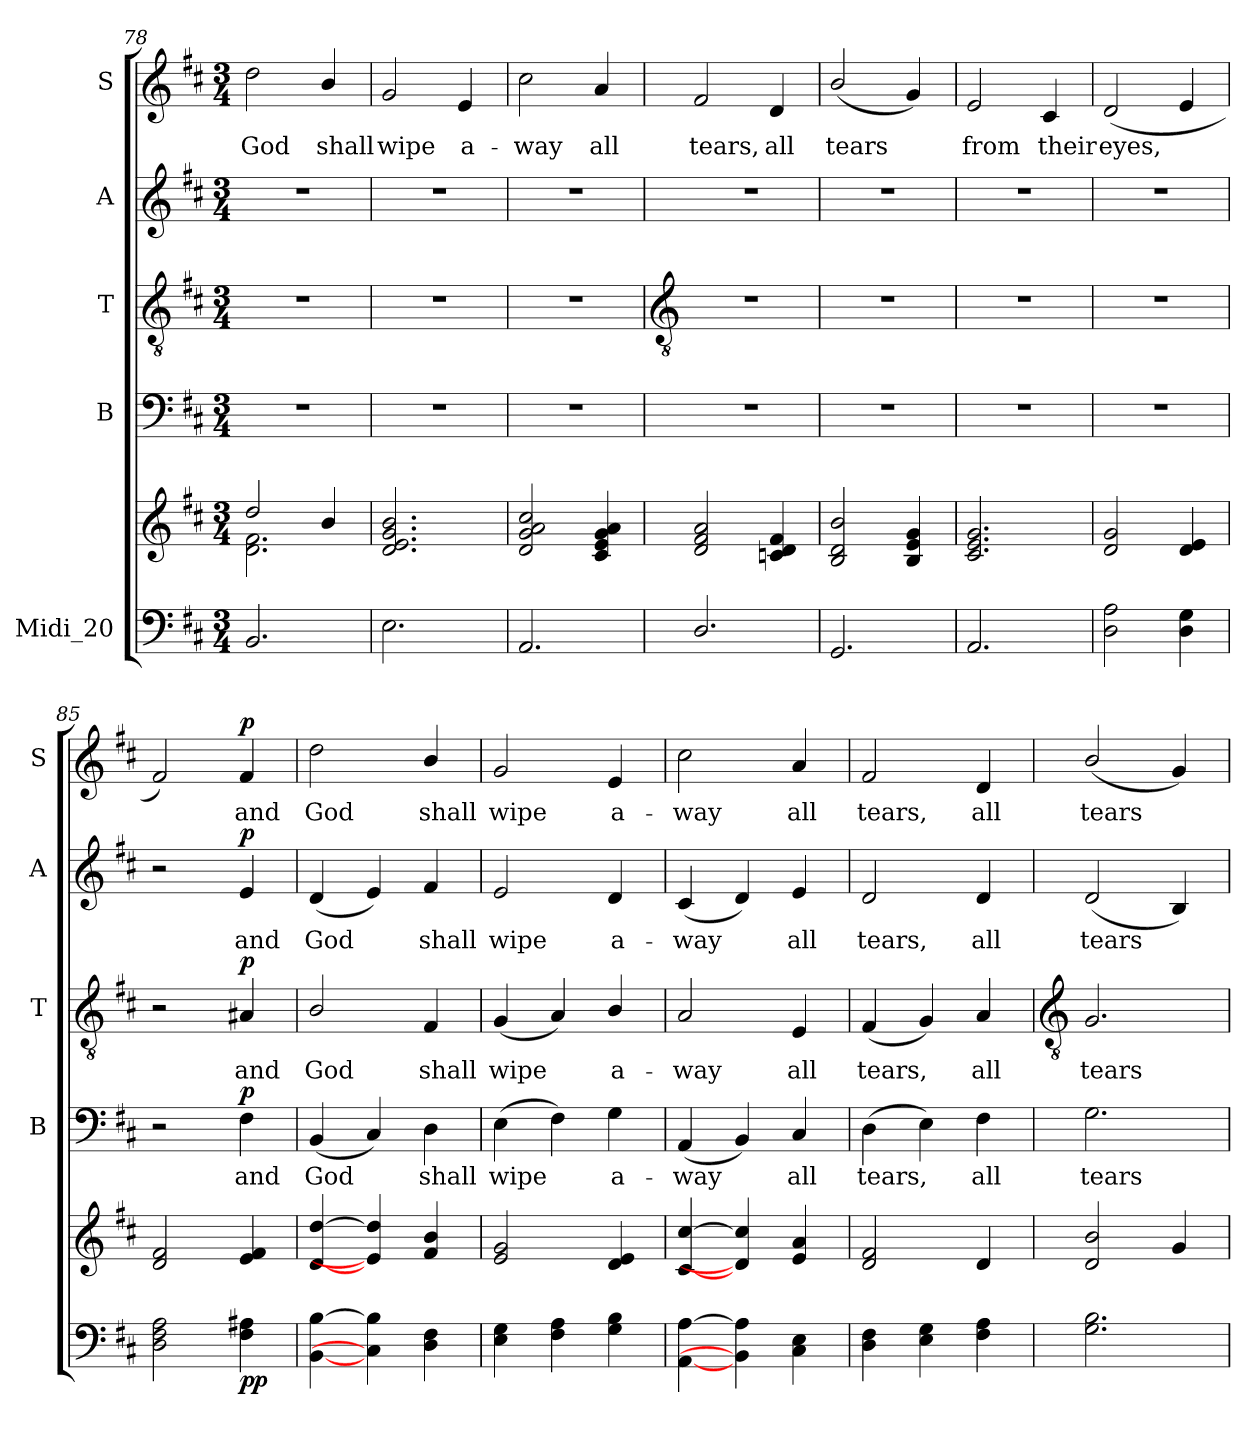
**kern	**kern	**dynam	**kern	**text	**dynam	**kern	**text	**dynam	**kern	**text	**dynam	**kern	**text	**dynam
*part5	*part5	*part5	*part4	*part4	*part4	*part3	*part3	*part3	*part2	*part2	*part2	*part1	*part1	*part1
*staff6	*staff5	*staff5/6	*staff4	*staff4	*staff4	*staff3	*staff3	*staff3	*staff2	*staff2	*staff2	*staff1	*staff1	*staff1
*I"Midi_20	*	*	*I"B	*	*	*I"T	*	*	*I"A	*	*	*I"S	*	*
*	*	*	*I'B	*	*	*I'T	*	*	*I'A	*	*	*I'S	*	*
*clefF4	*clefG2	*	*clefF4	*	*	*clefGv2	*	*	*clefG2	*	*	*clefG2	*	*
*k[f#c#]	*k[f#c#]	*	*k[f#c#]	*	*	*k[f#c#]	*	*	*k[f#c#]	*	*	*k[f#c#]	*	*
*D:	*D:	*	*D:	*	*	*D:	*	*	*D:	*	*	*D:	*	*
*M3/4	*M3/4	*	*M3/4	*	*	*M3/4	*	*	*M3/4	*	*	*M3/4	*	*
=78	=78	=78	=78	=78	=78	=78	=78	=78	=78	=78	=78	=78	=78	=78
*	*^	*	*	*	*	*	*	*	*	*	*	*	*	*
!	!	!	!	!LO:N:vis=1	!	!	!LO:N:vis=1	!	!	!LO:N:vis=1	!	!	!	!LO:LY:b	!
2.BB	2dd/	2.d\ 2.f#\	.	2.r	.	.	2.r	.	.	2.r	.	.	2dd	God	.
!	!	!	!	!	!	!	!	!	!	!	!	!	!	!LO:LY:b	!
.	4b/	.	.	.	.	.	.	.	.	.	.	.	4b/	shall	.
=79	=79	=79	=79	=79	=79	=79	=79	=79	=79	=79	=79	=79	=79	=79	=79
!	!	!	!	!LO:N:vis=1	!	!	!LO:N:vis=1	!	!	!LO:N:vis=1	!	!	!	!LO:LY:b	!
2.E\	2.d 2.e 2.g 2.b	2ryy	.	2.r	.	.	2.r	.	.	2.r	.	.	2g	wipe	.
!	!	!	!	!	!	!	!	!	!	!	!	!	!	!LO:LY:b	!
.	.	4ryy	.	.	.	.	.	.	.	.	.	.	4e	a-	.
=80	=80	=80	=80	=80	=80	=80	=80	=80	=80	=80	=80	=80	=80	=80	=80
!	!	!LO:N:vis=1	!	!LO:N:vis=1	!	!	!LO:N:vis=1	!	!	!LO:N:vis=1	!	!	!	!LO:LY:b	!
2.AA	2d 2g 2a 2cc#	2.ryy	.	2.r	.	.	2.r	.	.	2.r	.	.	2cc#	-way	.
!	!	!	!	!	!	!	!	!	!	!	!	!	!	!LO:LY:b	!
.	4c# 4e 4g 4a	.	.	.	.	.	.	.	.	.	.	.	4a	all	.
*	*v	*v	*	*	*	*	*	*	*	*	*	*	*	*	*
!!LO:LB:g=z
=81	=81	=81	=81	=81	=81	=81	=81	=81	=81	=81	=81	=81	=81	=81
*	*	*	*	*	*	*clefGv2	*	*	*	*	*	*	*	*
!	!	!	!LO:N:vis=1	!	!	!LO:N:vis=1	!	!	!LO:N:vis=1	!	!	!	!LO:LY:b	!
2.D/	2d 2f# 2a	.	2.r	.	.	2.r	.	.	2.r	.	.	2f#	tears,	.
!	!	!	!	!	!	!	!	!	!	!	!	!	!LO:LY:b	!
.	4cn 4d 4f#	.	.	.	.	.	.	.	.	.	.	4d	all	.
=82	=82	=82	=82	=82	=82	=82	=82	=82	=82	=82	=82	=82	=82	=82
!	!	!	!LO:N:vis=1	!	!	!LO:N:vis=1	!	!	!LO:N:vis=1	!	!	!	!LO:LY:b	!
2.GG	2B 2d 2b	.	2.r	.	.	2.r	.	.	2.r	.	.	(<2b/	tears	.
.	4B 4e 4g	.	.	.	.	.	.	.	.	.	.	4g)	.	.
=83	=83	=83	=83	=83	=83	=83	=83	=83	=83	=83	=83	=83	=83	=83
!	!	!	!LO:N:vis=1	!	!	!LO:N:vis=1	!	!	!LO:N:vis=1	!	!	!	!LO:LY:b	!
2.AA	2.c# 2.e 2.g	.	2.r	.	.	2.r	.	.	2.r	.	.	2e	from	.
!	!	!	!	!	!	!	!	!	!	!	!	!	!LO:LY:b	!
.	.	.	.	.	.	.	.	.	.	.	.	4c#	their	.
=84	=84	=84	=84	=84	=84	=84	=84	=84	=84	=84	=84	=84	=84	=84
!	!	!	!LO:N:vis=1	!	!	!LO:N:vis=1	!	!	!LO:N:vis=1	!	!	!	!LO:LY:b	!
2D 2A	2d 2g	.	2.r	.	.	2.r	.	.	2.r	.	.	(<2d	eyes,	.
4D 4G	4d 4e	.	.	.	.	.	.	.	.	.	.	4e	.	.
=85	=85	=85	=85	=85	=85	=85	=85	=85	=85	=85	=85	=85	=85	=85
2D\ 2F#\ 2A\	2d 2f#	.	2r	.	.	2r	.	.	2r	.	.	2f#)	.	.
!	!	!LO:DY:b=2	!	!LO:LY:b	!	!	!LO:LY:b	!	!	!LO:LY:b	!	!	!LO:LY:b	!
!	!	!LO:DY:n=1:b	!	!	!LO:DY:b	!	!	!LO:DY:b	!	!	!LO:DY:b	!	!	!LO:DY:b
4F#\ 4A#X\	4e 4f#	p p	4F#	and	p	4A#X	and	p	4e	and	p	4f#	and	p
=86	=86	=86	=86	=86	=86	=86	=86	=86	=86	=86	=86	=86	=86	=86
!	!	!	!	!LO:LY:b	!	!	!LO:LY:b	!	!	!LO:LY:b	!	!	!LO:LY:b	!
[4BB [4B	[4d [4dd	.	(<4BB	God	.	2B/	God	.	(<4d	God	.	2dd	God	.
4C#] 4B]	4e] 4dd]	.	4C#)	.	.	.	.	.	4e)	.	.	.	.	.
!	!	!	!	!LO:LY:b	!	!	!LO:LY:b	!	!	!LO:LY:b	!	!	!LO:LY:b	!
4D\ 4F#\	4f# 4b	.	4D	shall	.	4F#	shall	.	4f#	shall	.	4b/	shall	.
=87	=87	=87	=87	=87	=87	=87	=87	=87	=87	=87	=87	=87	=87	=87
!	!	!	!	!LO:LY:b	!	!	!LO:LY:b	!	!	!LO:LY:b	!	!	!LO:LY:b	!
4E\ 4G\	2e 2g	.	(>4E	wipe	.	(<4G	wipe	.	2e	wipe	.	2g	wipe	.
4F#\ 4A\	.	.	4F#)	.	.	4A)	.	.	.	.	.	.	.	.
!	!	!	!	!LO:LY:b	!	!	!LO:LY:b	!	!	!LO:LY:b	!	!	!LO:LY:b	!
4G\ 4B\	4d 4e	.	4G	a-	.	4B/	a-	.	4d	a-	.	4e	a-	.
=88	=88	=88	=88	=88	=88	=88	=88	=88	=88	=88	=88	=88	=88	=88
!	!	!	!	!LO:LY:b	!	!	!LO:LY:b	!	!	!LO:LY:b	!	!	!LO:LY:b	!
[4AA [4A	[4c# [4cc#	.	(<4AA	-way	.	2A	-way	.	(<4c#	-way	.	2cc#	-way	.
4BB] 4A]	4d] 4cc#]	.	4BB)	.	.	.	.	.	4d)	.	.	.	.	.
!	!	!	!	!LO:LY:b	!	!	!LO:LY:b	!	!	!LO:LY:b	!	!	!LO:LY:b	!
4C#\ 4E\	4e 4a	.	4C#	all	.	4E	all	.	4e	all	.	4a	all	.
=89	=89	=89	=89	=89	=89	=89	=89	=89	=89	=89	=89	=89	=89	=89
!	!	!	!	!LO:LY:b	!	!	!LO:LY:b	!	!	!LO:LY:b	!	!	!LO:LY:b	!
4D\ 4F#\	2d 2f#	.	(>4D	tears,	.	(<4F#	tears,	.	2d	tears,	.	2f#	tears,	.
4E\ 4G\	.	.	4E)	.	.	4G)	.	.	.	.	.	.	.	.
!	!	!	!	!LO:LY:b	!	!	!LO:LY:b	!	!	!LO:LY:b	!	!	!LO:LY:b	!
4F#\ 4A\	4d	.	4F#	all	.	4A	all	.	4d	all	.	4d	all	.
!!LO:LB:g=z
=90	=90	=90	=90	=90	=90	=90	=90	=90	=90	=90	=90	=90	=90	=90
*	*	*	*	*	*	*clefGv2	*	*	*	*	*	*	*	*
!	!	!	!	!LO:LY:b	!	!	!LO:LY:b	!	!	!LO:LY:b	!	!	!LO:LY:b	!
2.G\ 2.B\	2d 2b	.	2.G	tears	.	2.G	tears	.	(<2d	tears	.	(<2b/	tears	.
.	4g	.	.	.	.	.	.	.	4B)	.	.	4g)	.	.
=	=	=	=	=	=	=	=	=	=	=	=	=	=	=
*-	*-	*-	*-	*-	*-	*-	*-	*-	*-	*-	*-	*-	*-	*-
